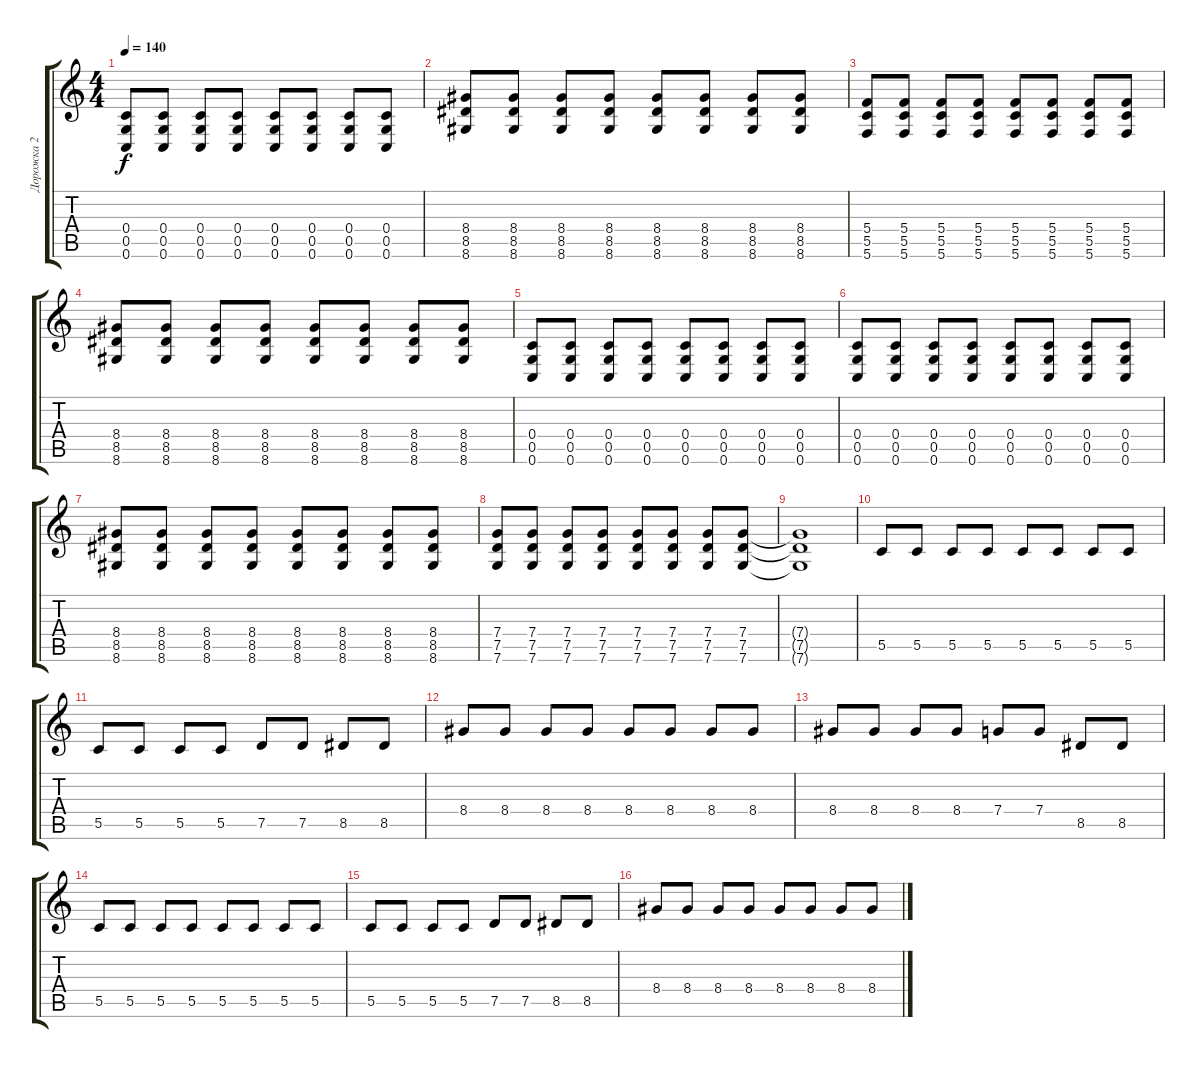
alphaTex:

\track ("Дорожка 2" "Дорожка 2") {instrument acousticguitarsteel}
\staff {score tabs}
\tuning (D4 A3 F3 C3 G2 C2) {hide}
\ts (4 4)
\tempo 140
\clef g2
\ks c
(0.4 0.5 0.6).8{dy f} (0.4 0.5 0.6).8 (0.4 0.5 0.6).8 (0.4 0.5 0.6).8 (0.4 0.5 0.6).8 (0.4 0.5 0.6).8 (0.4 0.5 0.6).8 (0.4 0.5 0.6).8 |
(8.4 8.5 8.6).8 (8.4 8.5 8.6).8 (8.4 8.5 8.6).8 (8.4 8.5 8.6).8 (8.4 8.5 8.6).8 (8.4 8.5 8.6).8 (8.4 8.5 8.6).8 (8.4 8.5 8.6).8 |
(5.4 5.5 5.6).8 (5.4 5.5 5.6).8 (5.4 5.5 5.6).8 (5.4 5.5 5.6).8 (5.4 5.5 5.6).8 (5.4 5.5 5.6).8 (5.4 5.5 5.6).8 (5.4 5.5 5.6).8 |
(8.4 8.5 8.6).8 (8.4 8.5 8.6).8 (8.4 8.5 8.6).8 (8.4 8.5 8.6).8 (8.4 8.5 8.6).8 (8.4 8.5 8.6).8 (8.4 8.5 8.6).8 (8.4 8.5 8.6).8 |
(0.4 0.5 0.6).8 (0.4 0.5 0.6).8 (0.4 0.5 0.6).8 (0.4 0.5 0.6).8 (0.4 0.5 0.6).8 (0.4 0.5 0.6).8 (0.4 0.5 0.6).8 (0.4 0.5 0.6).8 |
(0.4 0.5 0.6).8 (0.4 0.5 0.6).8 (0.4 0.5 0.6).8 (0.4 0.5 0.6).8 (0.4 0.5 0.6).8 (0.4 0.5 0.6).8 (0.4 0.5 0.6).8 (0.4 0.5 0.6).8 |
(8.4 8.5 8.6).8 (8.4 8.5 8.6).8 (8.4 8.5 8.6).8 (8.4 8.5 8.6).8 (8.4 8.5 8.6).8 (8.4 8.5 8.6).8 (8.4 8.5 8.6).8 (8.4 8.5 8.6).8 |
(7.4 7.5 7.6).8 (7.4 7.5 7.6).8 (7.4 7.5 7.6).8 (7.4 7.5 7.6).8 (7.4 7.5 7.6).8 (7.4 7.5 7.6).8 (7.4 7.5 7.6).8 (7.4 7.5 7.6).8 |
(7.4{t} 7.5{t} 7.6{t}).1 |
5.5.8 5.5.8 5.5.8 5.5.8 5.5.8 5.5.8 5.5.8 5.5.8 |
5.5.8 5.5.8 5.5.8 5.5.8 7.5.8 7.5.8 8.5.8 8.5.8 |
8.4.8 8.4.8 8.4.8 8.4.8 8.4.8 8.4.8 8.4.8 8.4.8 |
8.4.8 8.4.8 8.4.8 8.4.8 7.4.8 7.4.8 8.5.8 8.5.8 |
5.5.8 5.5.8 5.5.8 5.5.8 5.5.8 5.5.8 5.5.8 5.5.8 |
5.5.8 5.5.8 5.5.8 5.5.8 7.5.8 7.5.8 8.5.8 8.5.8 |
8.4.8 8.4.8 8.4.8 8.4.8 8.4.8 8.4.8 8.4.8 8.4.8
